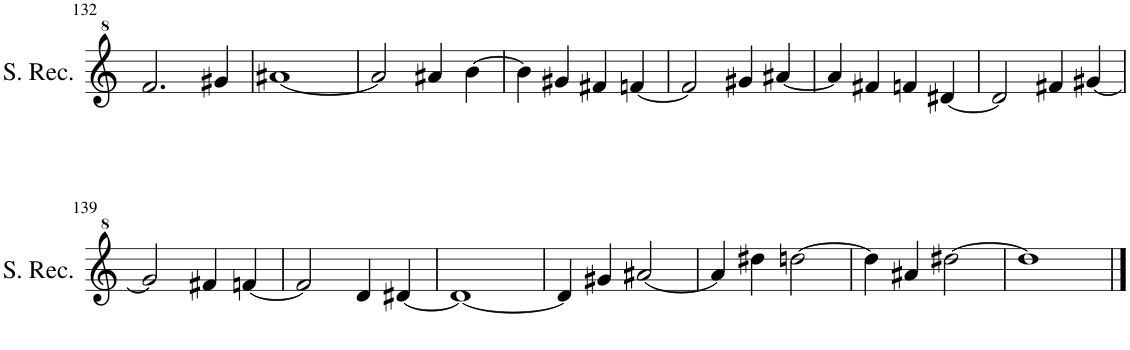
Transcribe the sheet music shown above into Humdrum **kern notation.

**kern
*part1
*staff1
*I"Soprano Recorder
*I'S. Rec.
!!LO:PB:g=z
*clefG^2
*k[]
*M4/4
=132
2.ff/
4gg#X/
=133
[1aa#X
=134
2aa#/]
4aa#X/
[4bb\
=135
4bb\]
4gg#X/
4ff#X/
[4ffn/
=136
2ff/]
4gg#X/
[4aa#X/
=137
4aa#/]
4ff#X/
4ffn/
[4dd#X/
=138
2dd#/]
4ff#X/
[4gg#X/
!!LO:LB:g=z
=139
2gg#/]
4ff#X/
[4ffn/
=140
2ff/]
4dd/
[4dd#X/
=141
1dd#_
=142
4dd#/]
4gg#X/
[2aa#X/
=143
4aa#/]
4ddd#X\
[2dddn\
=144
4ddd\]
4aa#X/
[2ddd#X\
=145
1ddd#]
==
*-
